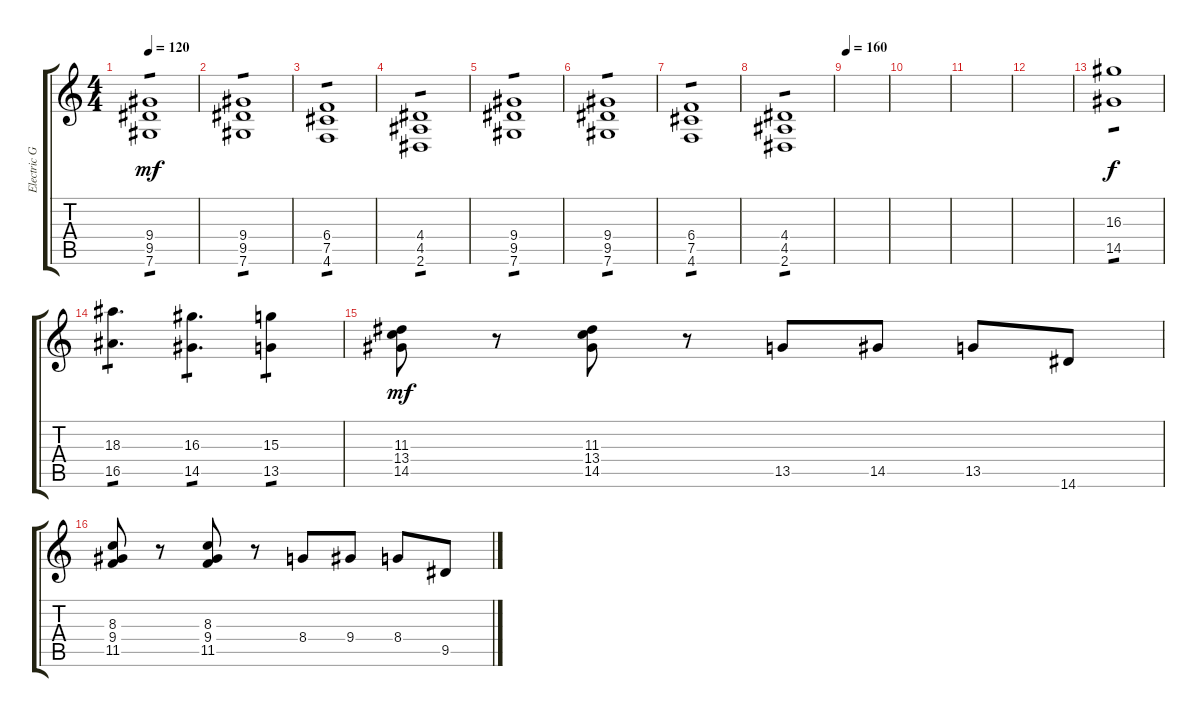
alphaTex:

\track ("Electric Guitar" "Electric G") {instrument electricguitarclean}
\staff {score tabs}
\tuning (Db4 Ab3 E3 B2 Gb2 Db2) {hide}
\ts (4 4)
\tempo 120
\clef g2
\ks c
(9.4 9.5 7.6).1{tp 1 dy mf} |
(9.4 9.5 7.6).1{tp 1} |
(6.4 7.5 4.6).1{tp 1} |
(4.4 4.5 2.6).1{tp 1} |
(9.4 9.5 7.6).1{tp 1} |
(9.4 9.5 7.6).1{tp 1} |
(6.4 7.5 4.6).1{tp 1} |
(4.4 4.5 2.6).1{tp 1} |
\tempo 160
|
|
|
|
(16.3 14.5).1{tp 1 dy f} |
(18.3 16.5).4{d tp 1} (16.3 14.5).4{d tp 1} (15.3 13.5).4{tp 1} |
(11.3 13.4 14.5).8{dy mf} r.8 (11.3 13.4 14.5).8 r.8 13.5.8 14.5.8 13.5.8 14.6.8 |
(8.3 9.4 11.5).8 r.8 (8.3 9.4 11.5).8 r.8 8.4.8 9.4.8 8.4.8 9.5.8
